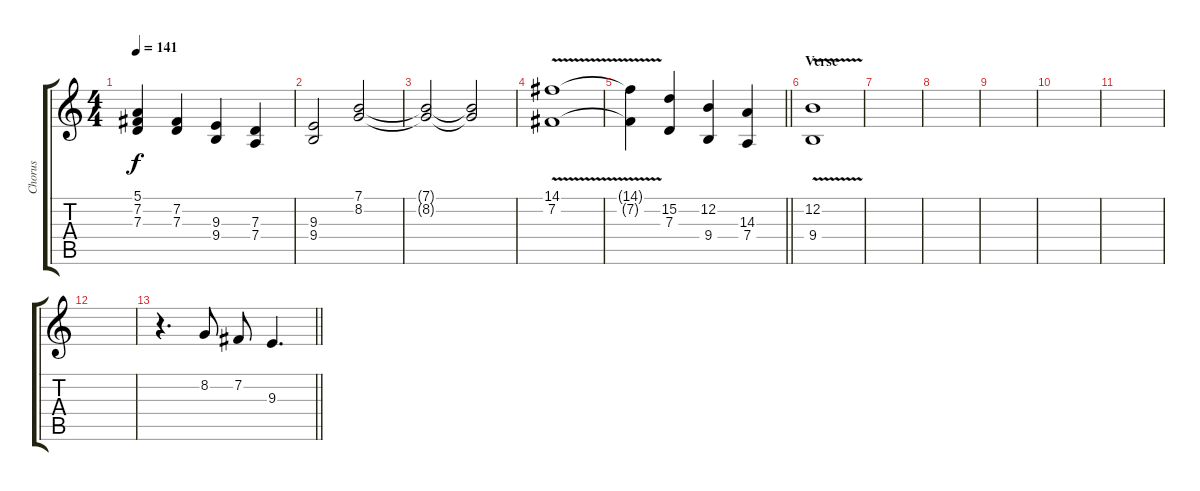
\track ("Chorus" "Chorus") {instrument viola}
\staff {score tabs}
\tuning (E4 B3 G3 D3 A2 E2) {hide}
\ts (4 4)
\tempo 141
\clef g2
\ks c
(5.1{t} 7.2{t} 7.3{t}).4{dy f} (7.2 7.3).4 (9.3 9.4).4 (7.3 7.4).4 |
(9.3 9.4).2 (7.1 8.2).2 |
(7.1{t} 8.2{t}).2 (7.1{t} 8.2{t}).2 |
(14.1{v} 7.2).1 |
\barLineRight lightlight
(14.1{t} 7.2{t}).4 (15.2 7.3).4 (12.2 9.4).4 (14.3 7.4).4 |
\section ("" "Verse")
(12.2{v} 9.4{v}).1 |
|
|
|
|
|
|
\barLineRight lightlight
r.4{d} 8.2.8 7.2.8 9.3.4{d}
